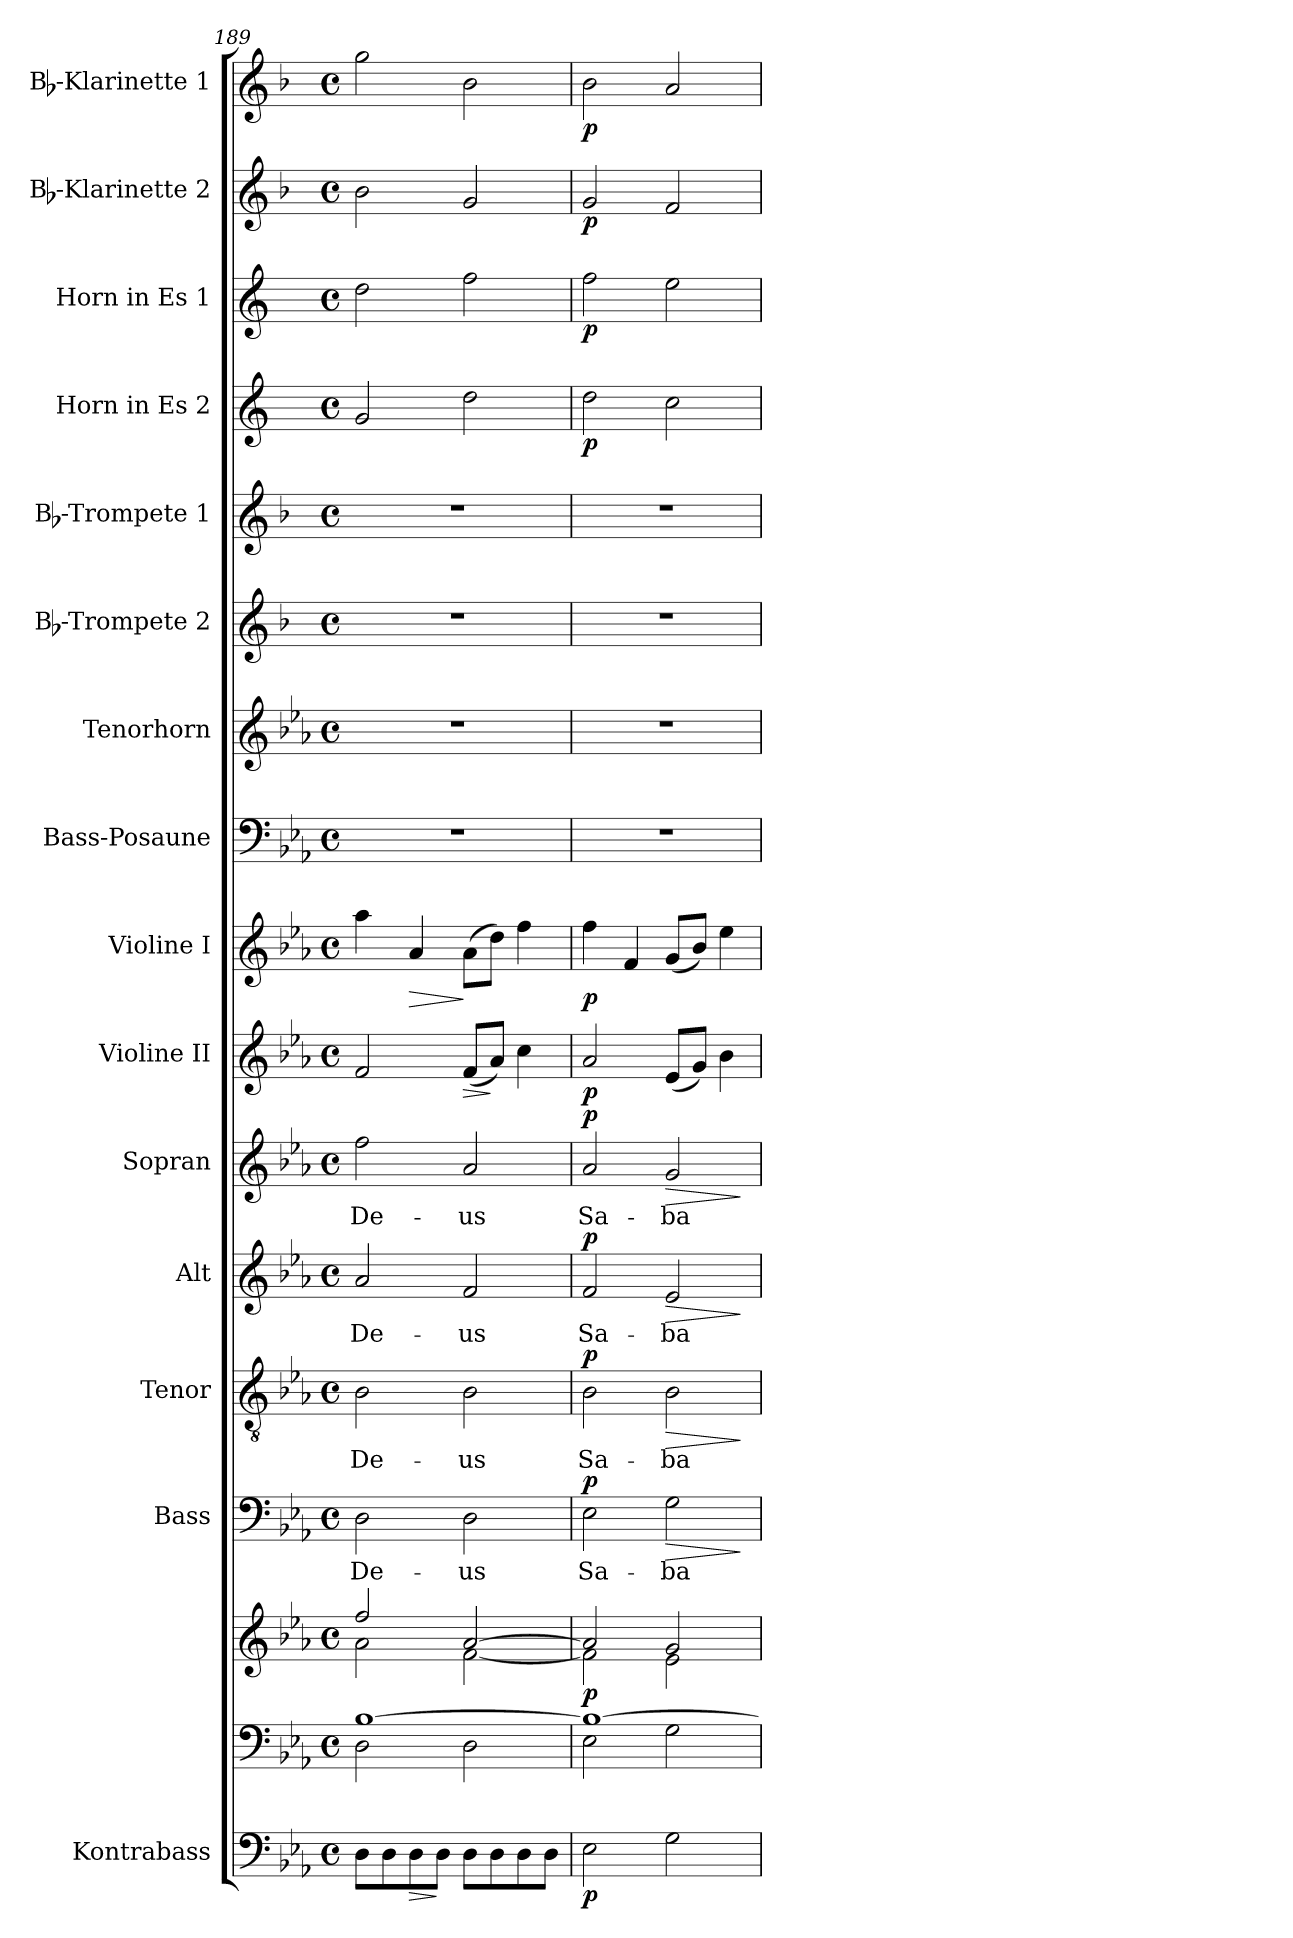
**kern	**dynam	**kern	**kern	**dynam	**kern	**text	**dynam	**kern	**text	**dynam	**kern	**text	**dynam	**kern	**text	**dynam	**kern	**dynam	**kern	**dynam	**kern	**kern	**kern	**kern	**kern	**dynam	**kern	**dynam	**kern	**dynam	**kern	**dynam
*part16	*part16	*part15	*part15	*part15	*part14	*part14	*part14	*part13	*part13	*part13	*part12	*part12	*part12	*part11	*part11	*part11	*part10	*part10	*part9	*part9	*part8	*part7	*part6	*part5	*part4	*part4	*part3	*part3	*part2	*part2	*part1	*part1
*staff17	*staff17	*staff16	*staff15	*staff15/16	*staff14	*staff14	*staff14	*staff13	*staff13	*staff13	*staff12	*staff12	*staff12	*staff11	*staff11	*staff11	*staff10	*staff10	*staff9	*staff9	*staff8	*staff7	*staff6	*staff5	*staff4	*staff4	*staff3	*staff3	*staff2	*staff2	*staff1	*staff1
*I"Kontrabass	*	*	*	*	*I"Bass	*	*	*I"Tenor	*	*	*I"Alt	*	*	*I"Sopran	*	*	*I"Violine II	*	*I"Violine I	*	*I"Bass-Posaune	*I"Tenorhorn	*I"Bb-Trompete 2	*I"Bb-Trompete 1	*I"Horn in Es 2	*	*I"Horn in Es 1	*	*I"Bb-Klarinette 2	*	*I"Bb-Klarinette 1	*
*I'Kb.	*	*	*	*	*I'B.	*	*	*I'T.	*	*	*I'A.	*	*	*I'S.	*	*	*I'Vl. II	*	*I'Vl. I	*	*I'B. Pos.	*I'T. Hrn.	*I'Bb Trp. 2	*I'Bb Trp. 1	*	*	*	*	*I'Bb Kl. 2	*	*I'Bb Kl. 1	*
!!LO:PB:g=z
*clefF4	*	*clefF4	*clefG2	*	*clefF4	*	*	*clefGv2	*	*	*clefG2	*	*	*clefG2	*	*	*clefG2	*	*clefG2	*	*clefF4	*clefG2	*clefG2	*clefG2	*clefG2	*	*clefG2	*	*clefG2	*	*clefG2	*
*ITrd7c12	*	*	*	*	*	*	*	*	*	*	*	*	*	*	*	*	*	*	*	*	*	*ITrd8c14	*ITrd1c2	*ITrd1c2	*ITrd5c9	*	*ITrd5c9	*	*ITrd1c2	*	*ITrd1c2	*
*k[b-e-a-]	*	*k[b-e-a-]	*k[b-e-a-]	*	*k[b-e-a-]	*	*	*k[b-e-a-]	*	*	*k[b-e-a-]	*	*	*k[b-e-a-]	*	*	*k[b-e-a-]	*	*k[b-e-a-]	*	*k[b-e-a-]	*k[b-e-a-]	*k[b-e-a-]	*k[b-e-a-]	*k[b-e-a-]	*	*k[b-e-a-]	*	*k[b-e-a-]	*	*k[b-e-a-]	*
*E-:	*	*E-:	*E-:	*	*E-:	*	*	*E-:	*	*	*E-:	*	*	*E-:	*	*	*E-:	*	*E-:	*	*E-:	*E-:	*E-:	*E-:	*E-:	*	*E-:	*	*E-:	*	*E-:	*
*M4/4	*	*M4/4	*M4/4	*	*M4/4	*	*	*M4/4	*	*	*M4/4	*	*	*M4/4	*	*	*M4/4	*	*M4/4	*	*M4/4	*M4/4	*M4/4	*M4/4	*M4/4	*	*M4/4	*	*M4/4	*	*M4/4	*
*met(c)	*	*met(c)	*met(c)	*	*met(c)	*	*	*met(c)	*	*	*met(c)	*	*	*met(c)	*	*	*met(c)	*	*met(c)	*	*met(c)	*met(c)	*met(c)	*met(c)	*met(c)	*	*met(c)	*	*met(c)	*	*met(c)	*
=189	=189	=189	=189	=189	=189	=189	=189	=189	=189	=189	=189	=189	=189	=189	=189	=189	=189	=189	=189	=189	=189	=189	=189	=189	=189	=189	=189	=189	=189	=189	=189	=189
*	*	*^	*^	*	*	*	*	*	*	*	*	*	*	*	*	*	*	*	*	*	*	*	*	*	*	*	*	*	*	*	*	*
!	!	!	!	!	!	!	!	!LO:LY:b	!	!	!LO:LY:b	!	!	!LO:LY:b	!	!	!LO:LY:b	!	!	!	!	!	!	!	!	!	!	!	!	!	!	!	!	!
8DD\L	.	[>1B-	2D\	2ff/	2a-\	.	2D\	De-	.	2B-\	De-	.	2a-/	De-	.	2ff\	De-	.	2f/	.	4aa-\	.	1r	1r	1r	1r	2B-/	.	2f\	.	2a-\	.	2ff\	.
8DD\	.	.	.	.	.	.	.	.	.	.	.	.	.	.	.	.	.	.	.	.	.	.	.	.	.	.	.	.	.	.	.	.	.	.
!	!LO:HP:b	!	!	!	!	!	!	!	!	!	!	!	!	!	!	!	!	!	!	!	!	!LO:HP:b	!	!	!	!	!	!	!	!	!	!	!	!
8DD\	>	.	.	.	.	.	.	.	.	.	.	.	.	.	.	.	.	.	.	.	4a-/	>	.	.	.	.	.	.	.	.	.	.	.	.
8DD\J	]	.	.	.	.	.	.	.	.	.	.	.	.	.	.	.	.	.	.	.	.	.	.	.	.	.	.	.	.	.	.	.	.	.
!	!	!	!	!	!	!	!	!LO:LY:b	!	!	!LO:LY:b	!	!	!LO:LY:b	!	!	!LO:LY:b	!	!	!LO:HP:b	!	!	!	!	!	!	!	!	!	!	!	!	!	!
8DD\L	.	.	2D\	[>2a-/	[<2f\	.	2D\	-us	.	2B-\	-us	.	2f/	-us	.	2a-/	-us	.	(<8f/L	>	(>8a-\L	]	.	.	.	.	2f\	.	2a-\	.	2f/	.	2a-\	.
8DD\	.	.	.	.	.	.	.	.	.	.	.	.	.	.	.	.	.	.	8a-/J)	]	8dd\J)	.	.	.	.	.	.	.	.	.	.	.	.	.
8DD\	.	.	.	.	.	.	.	.	.	.	.	.	.	.	.	.	.	.	4cc\	.	4ff\	.	.	.	.	.	.	.	.	.	.	.	.	.
8DD\J	.	.	.	.	.	.	.	.	.	.	.	.	.	.	.	.	.	.	.	.	.	.	.	.	.	.	.	.	.	.	.	.	.	.
=190	=190	=190	=190	=190	=190	=190	=190	=190	=190	=190	=190	=190	=190	=190	=190	=190	=190	=190	=190	=190	=190	=190	=190	=190	=190	=190	=190	=190	=190	=190	=190	=190	=190	=190
!	!LO:DY:b	!	!	!	!	!LO:DY:b	!	!LO:LY:b	!LO:DY:a	!	!LO:LY:b	!LO:DY:a	!	!LO:LY:b	!LO:DY:a	!	!LO:LY:b	!LO:DY:a	!	!LO:DY:b	!	!LO:DY:b	!	!	!	!	!	!LO:DY:b	!	!LO:DY:b	!	!LO:DY:b	!	!LO:DY:b
2EE-\	p	1B-_	2E-\	2a-/]	2f\]	p	2E-\	Sa-	p	2B-\	Sa-	p	2f/	Sa-	p	2a-/	Sa-	p	2a-/	p	4ff\	p	1r	1r	1r	1r	2f\	p	2a-\	p	2f/	p	2a-\	p
.	.	.	.	.	.	.	.	.	.	.	.	.	.	.	.	.	.	.	.	.	4f/	.	.	.	.	.	.	.	.	.	.	.	.	.
!	!	!	!	!	!	!	!	!LO:LY:b	!LO:HP:b	!	!LO:LY:b	!LO:HP:b	!	!LO:LY:b	!LO:HP:b	!	!LO:LY:b	!LO:HP:b	!	!	!	!	!	!	!	!	!	!	!	!	!	!	!	!
2GG\	.	.	2G\	2g/	2e-\	.	2G\	-ba-	>	2B-\	-ba-	>	2e-/	-ba-	>	2g/	-ba-	>	(<8e-/L	.	(<8g/L	.	.	.	.	.	2e-\	.	2g\	.	2e-/	.	2g/	.
.	.	.	.	.	.	.	.	.	.	.	.	.	.	.	.	.	.	.	8g/J)	.	8b-/J)	.	.	.	.	.	.	.	.	.	.	.	.	.
.	.	.	.	.	.	.	.	.	.	.	.	.	.	.	.	.	.	.	4b-\	.	4ee-\	.	.	.	.	.	.	.	.	.	.	.	.	.
*	*	*v	*v	*	*	*	*	*	*	*	*	*	*	*	*	*	*	*	*	*	*	*	*	*	*	*	*	*	*	*	*	*	*	*
*	*	*	*v	*v	*	*	*	*	*	*	*	*	*	*	*	*	*	*	*	*	*	*	*	*	*	*	*	*	*	*	*	*	*
.	.	.	.	.	.	.	]	.	.	]	.	.	]	.	.	]	.	.	.	.	.	.	.	.	.	.	.	.	.	.	.	.
=	=	=	=	=	=	=	=	=	=	=	=	=	=	=	=	=	=	=	=	=	=	=	=	=	=	=	=	=	=	=	=	=
*-	*-	*-	*-	*-	*-	*-	*-	*-	*-	*-	*-	*-	*-	*-	*-	*-	*-	*-	*-	*-	*-	*-	*-	*-	*-	*-	*-	*-	*-	*-	*-	*-
